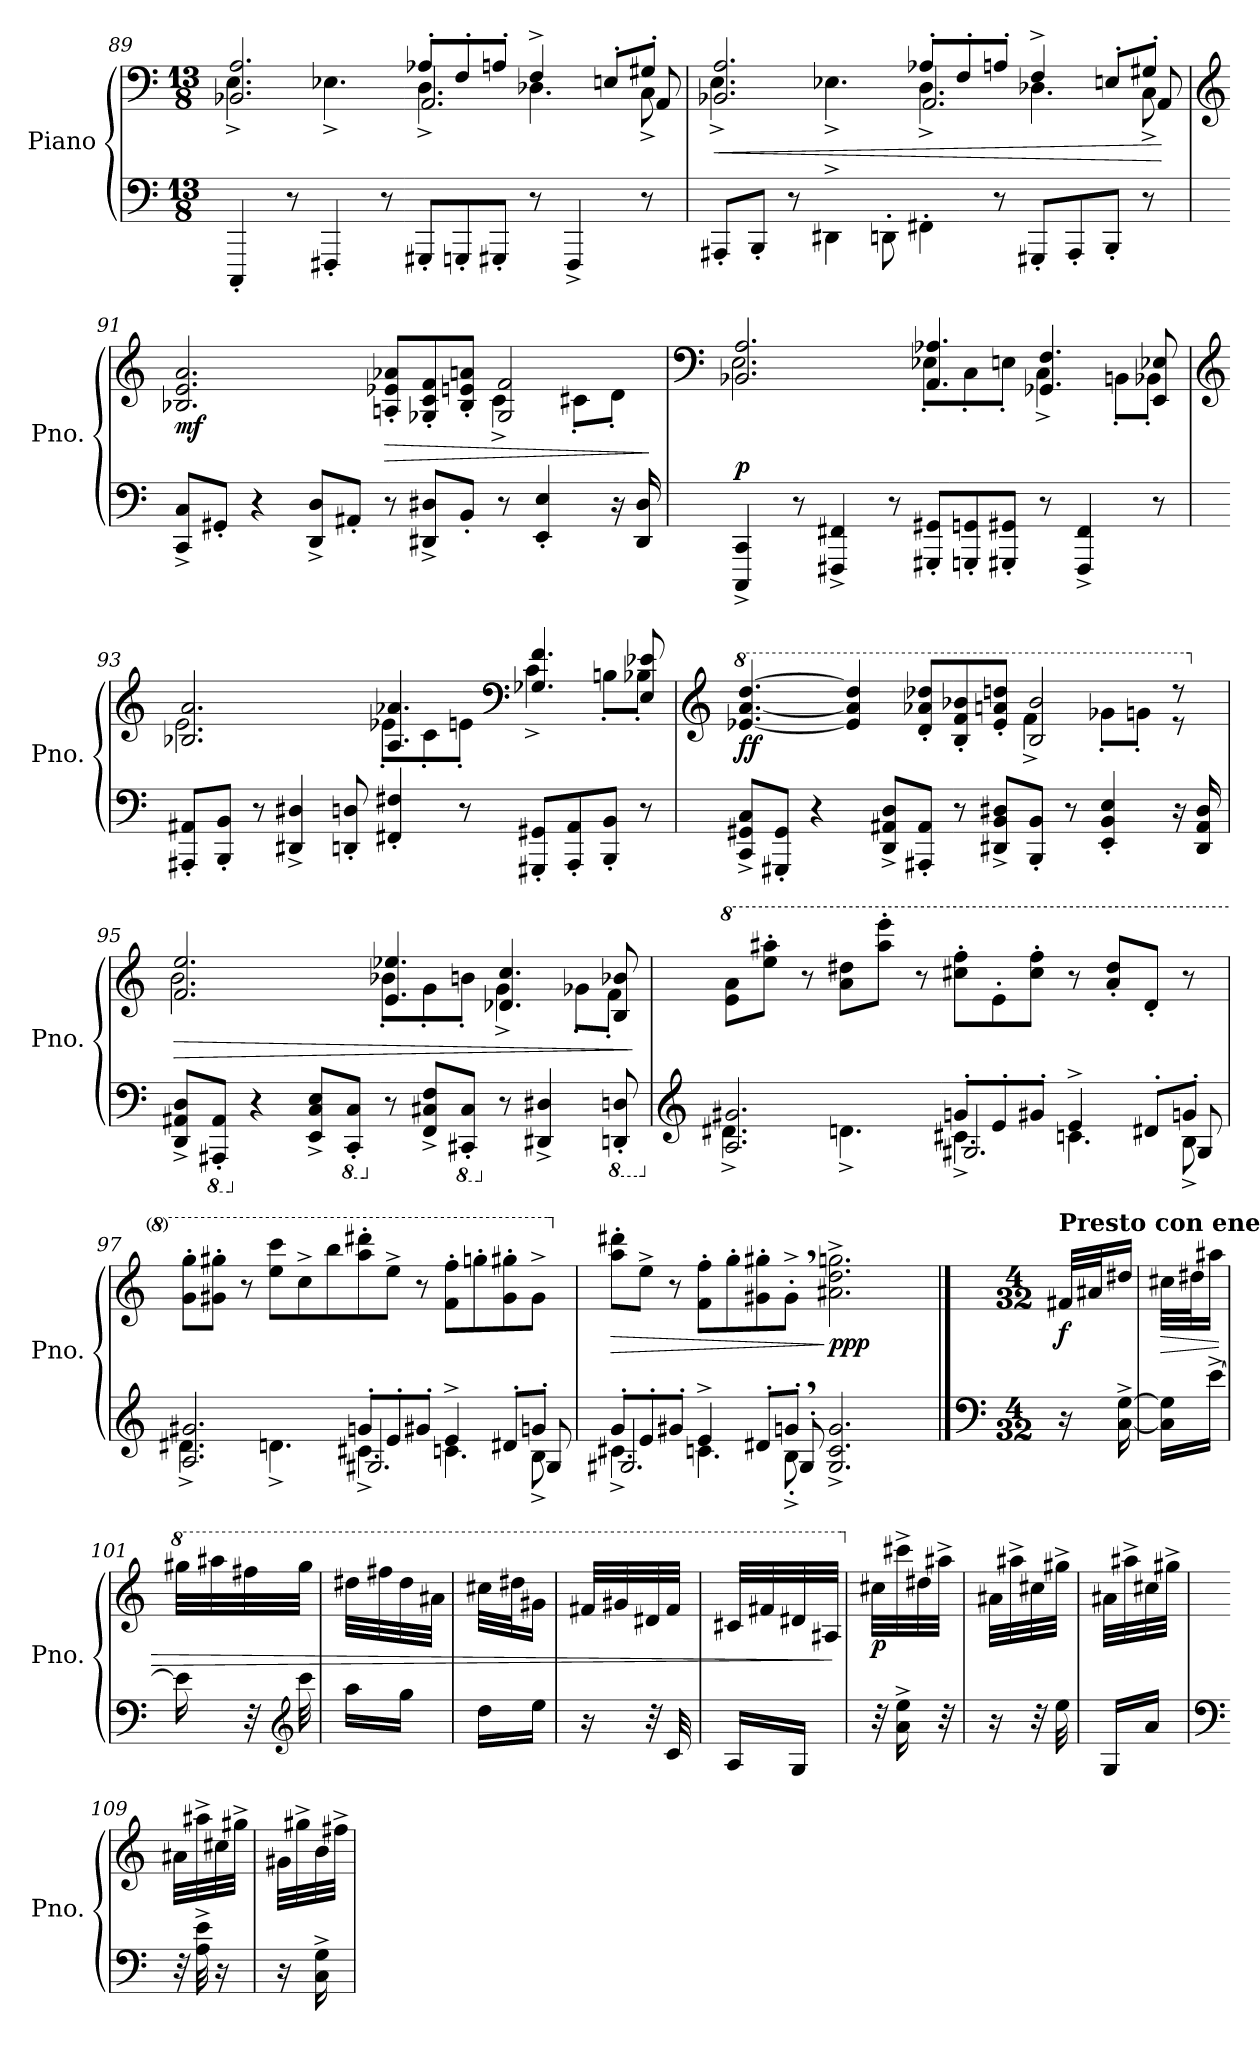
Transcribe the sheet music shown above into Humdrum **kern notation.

**kern	**kern	**dynam
*part1	*part1	*part1
*staff2	*staff1	*staff1/2
*I"Piano	*	*
*I'Pno.	*	*
*clefF4	*clefF4	*
*k[]	*k[]	*
*M13/8	*M13/8	*
=89	=89	=89
*	*^	*
*	*	*^	*
4CCC'/	2.BB-X/ 2.A/	4.E^\	2.ryy	.
8r	.	.	.	.
4FFF#X'/	.	4.E-X^\	.	.
8r	.	.	.	.
8GGG#X'/L	8A-X'/L	4.D^\	2.AA/	.
8GGGn'/	8F'/	.	.	.
8GGG#X'/J	8An'/J	.	.	.
8r	4F^/	4.D-X\	.	.
4FFF#^/	.	.	.	.
.	8En'/L	.	.	.
8r	8G#X'/J	8C^\	8AA/	.
=90	=90	=90	=90	=90
!	!	!	!	!LO:HP:b
8AAA#X'/L	2.BB-X/ 2.A/	4.E^\	2.ryy	<
8BBB'/J	.	.	.	.
8r	.	.	.	.
4DD#X^\	.	4.E-X^\	.	.
8DDn'\	.	.	.	.
4FF#X'\	8A-X'/L	4.D^\	2.AA/	.
.	8F'/	.	.	.
8r	8An'/J	.	.	.
8GGG#X'/L	4F^/	4.D-X\	.	.
8AAA#'/	.	.	.	.
8BBB'/J	8En'/L	.	.	.
8r	8G#X'/J	8C^\	8AA/	.
*	*v	*v	*v	*
.	.	[
!!LO:LB:g=z
=91	=91	=91
*	*clefG2	*
*	*^	*
!	!	!	!LO:DY:b
8CC/^ 8C/^L	2.B-X/ 2.e/ 2.a/	2.ryy	mf
8GG#X'/J	.	.	.
4r	.	.	.
8DD/^ 8D/^L	.	.	.
8AA#X'/J	.	.	.
!	!	!	!LO:HP:b
8r	8An/' 8e-X/' 8a-X/'L	8ryy	>
8DD#X/^ 8D#X/^L	8G-X/' 8c/' 8f/'	4ryy	.
8BB'/J	8B-/' 8en/' 8an/'J	.	.
8r	2G-/ 2f/	4c^\	.
4EE/' 4E/'	.	.	.
.	.	8c#X'\L	.
16r	.	8d'\J	.
16DD#/ 16D#/	.	.	.
*	*v	*v	*
.	.	]
=92	=92	=92
*	*clefF4	*
*	*^	*
!	!	!	!LO:DY:a=2
4CCC/^ 4CC/^	2.BB-X/ 2.A/	2.E\	p
8r	.	.	.
4FFF#X/^ 4FF#X/^	.	.	.
8r	.	.	.
8GGG#X/' 8GG#X/'L	4.AA/ 4.A-X/	8E-X'\L	.
8GGGn/' 8GGn/'	.	8C'\	.
8GGG#X/' 8GG#X/'J	.	8En'\J	.
8r	4.GG-X/ 4.F/	4C^\	.
4FFF#/^ 4FF#/^	.	.	.
.	.	8BBn'\L	.
8r	8EE/ 8E-X/	8BB-X'\J	.
!!LO:LB:g=z	!!
=93	=93	=93	=93
*	*clefG2	*	*
8AAA#X/' 8AA#X/'L	2.B-X/ 2.a/	2.e\	.
8BBB/' 8BB/'J	.	.	.
8r	.	.	.
4DD#X/^ 4D#X/^	.	.	.
8DDn/' 8Dn/'	.	.	.
4FF#X/' 4F#X/'	4.A/ 4.a-X/	8e-X'\L	.
.	.	8c'\	.
8r	.	8en'\J	.
*	*clefF4	*	*
8GGG#X/' 8GG#X/'L	4.G-X/ 4.f/	4c^\	.
8AAA#/' 8AA#/'	.	.	.
8BBB/' 8BB/'J	.	8Bn'\L	.
8r	8E/ 8e-X/	8B-X'\J	.
=94	=94	=94	=94
*	*clefG2	*	*
*	*8va	*	*
!	!	!	!LO:DY:b
8CC/^ 8GG#X/^ 8C/^L	[4.ee-X/ [4.aa/ [4.ddd/	8ryy	ff
*	*v	*v	*
8GGG#X/' 8GG#/'J	.	.
4r	.	.
.	4ee-/] 4aa/] 4ddd/]	.
8DD/^ 8AA#X/^ 8D/^L	.	.
*	*^	*
8AAA#X/' 8AA#/'J	8dd/' 8aa-X/' 8ddd-X/'L	8ryy	.
8r	8b/' 8ff/' 8bb-X/'	4ryy	.
8DD#X/^ 8BB/^ 8D#X/^L	8ee-/' 8aan/' 8dddn/'J	.	.
8BBB/' 8BB/'J	2b/ 2bb-/	4ff^\	.
8r	.	.	.
4EE/' 4BB/' 4E/'	.	8gg-X'\L	.
.	.	8ggn'\J	.
16r	8r	8r	.
16DD#/ 16AA#/ 16D#/	.	.	.
!!LO:LB:g=z	!!
=95	=95	=95	=95
*	*X8va	*	*
!	!	!	!LO:HP:b
8DD/^ 8AA#X/^ 8D/^L	2.f/ 2.ee/	2.b\	>
*8ba	*	*	*
8AAAA#X/' 8AAA#/'J	.	.	.
*X8ba	*	*	*
4r	.	.	.
8EE/^ 8C/^ 8E/^L	.	.	.
*8ba	*	*	*
8CCC/' 8CC/'J	.	.	.
*X8ba	*	*	*
8r	4.e/ 4.ee-X/	8b-X'\L	.
8FF/^ 8C#X/^ 8F/^L	.	8g'\	.
*8ba	*	*	*
8CCC#X/' 8CC#/'J	.	8bn'\J	.
*X8ba	*	*	*
8r	4.d-X/ 4.cc/	4g^\	.
4DD#X/^ 4D#X/^	.	.	.
.	.	8g-X'\L	.
*8ba	*	*	*
8DDDn/' 8DDn/'	8B/ 8b-X/	8f'\J	.
*	*v	*v	*
.	.	]
=96	=96	=96
*clefG2	*	*
*X8ba	*	*
*^	*	*
*	*^	*	*
*	*	*	*8va	*
!	!	!	!	!LO:DY:b=2
!	!	!	!	!LO:DY:n=1:a
2.A/ 2.g#X/	4.d#X^\	2.ryy	8ee\ 8aa\L	mp pp
.	.	.	8eee\' 8aaa#X\'J	.
.	.	.	8r	.
.	4.dn^\	.	8aa\ 8ddd#X\L	.
.	.	.	8aaa#\' 8eeee\'J	.
.	.	.	8r	.
8gn'/L	4.c#X^\	2.G#X/	8ccc#X\' 8fff\'L	.
8e'/	.	.	8ee'\	.
8g#X'/J	.	.	8ccc#\' 8fff\'J	.
4e^/	4.cn\	.	8r	.
.	.	.	8aa/' 8ddd#/'L	.
8d#X'/L	.	.	8dd'/J	.
8gn'/J	8B^\	8G#/	8r	.
!!LO:PB:g=z
=97	=97	=97	=97	=97
2.A/ 2.g#X/	4.d#X^\	2.ryy	8gg\' 8ggg\'L	.
.	.	.	8gg#X\' 8ggg#X\'J	.
.	.	.	8r	.
.	4.dn^\	.	8eee\ 8cccc\L	.
.	.	.	8ccc^\	.
.	.	.	8bbb\	.
8gn'/L	4.c#X^\	2.G#X/	8aaa\' 8dddd#X\'	.
8e'/	.	.	8eee^\J	.
8g#X'/J	.	.	8r	.
4e^/	4.cn\	.	8ff\' 8fff\'L	.
.	.	.	8gggn'\	.
8d#X'/L	.	.	8gg#\' 8ggg#X\'	.
8gn'/J	8B^\	8G#/	8gg#^\J	.
=98	=98	=98	=98	=98
*	*	*	*X8va	*
!	!	!	!	!LO:HP:b
8g'/L	4.c#X^\	2.G#X/	8aa\' 8ddd#X\'L	>
8e'/	.	.	8ee^\J	.
8g#X'/J	.	.	8r	.
4e^/	4.cn\	.	8f\' 8ff\'L	.
.	.	.	8gg'\	.
8d#X'/L	.	.	8g#X\' 8gg#X\'	.
8gn',/J	8B^'\	8G#'/	8g#^',\J	.
!	!	!	!	!LO:DY:n=1:b
2.G#/^ 2.c/^ 2.g/^	4ryy	4ryy	2.a#X\^ 2.dd\^ 2.ggn\^	] ppp
.	2ryy	2ryy	.	.
*v	*v	*v	*	*
!!LO:PB:g=z
==99	==99	==99
*clefF4	*	*
*M4/32	*M4/32	*
*^	*	*
*	*^	*	*
!	!	!	!LO:TX:a:B:t=Presto con energia	!
!	!	!	!	!LO:DY:b
*v	*v	*v	*	*
16r	32f#X/LLL	f
.	32a#X/J	.
[16C\^ [16G\^	16dd#X/JJ	.
=100	=100	=100
!	!	!LO:HP:b
16C\] 16G\]LL	32cc#X\LLL	>
.	32dd#X\J	.
[16e^\JJ	16aa#X\JJ	.
=101	=101	=101
*	*8va	*
16e\]	32ggg#X\LLL	.
.	32aaa#X\	.
32r	32fff#X\	.
*clefG2	*	*
32ccc\	32ggg#\JJJ	.
=102	=102	=102
16aa\LL	32ddd#X\LLL	.
.	32fff#X\	.
16gg\JJ	32ddd#\	.
.	32aa#X\JJJ	.
=103	=103	=103
16dd\LL	32ccc#X\LLL	.
.	32ddd#X\J	.
16ee\JJ	16gg#X\JJ	.
=104	=104	=104
16r	32ff#X/LLL	.
.	32gg#X/	.
32r	32dd#X/	.
32c/	32ff#/JJJ	.
!!LO:LB:g=z
=105	=105	=105
16A/LL	32cc#X/LLL	.
.	32ff#X/	.
16G/JJ	32dd#X/	.
.	32a#X/JJJ	.
.	.	]
=106	=106	=106
*	*X8va	*
!	!	!LO:DY:b
32r	32cc#X\LLL	p
16a\^ 16ee\^	32ccc#X^\	.
.	32dd#X\	.
32r	32aa#X^\JJJ	.
=107	=107	=107
16r	32a#X\LLL	.
.	32aa#X^\	.
32r	32cc#X\	.
32ee\	32gg#X^\JJJ	.
=108	=108	=108
16G/LL	32a#X\LLL	.
.	32aa#X^\	.
16a/JJ	32cc#X\	.
.	32gg#X^\JJJ	.
=109	=109	=109
*clefF4	*	*
32r	32a#X\LLL	.
32A\^ 32e\^	32aa#X^\	.
16r	32cc#X\	.
.	32gg#X^\JJJ	.
=110	=110	=110
16r	32g#X\LLL	.
.	32gg#X^\	.
16C\^ 16G\^	32b\	.
.	32ff#X^\JJJ	.
=	=	=
*-	*-	*-
